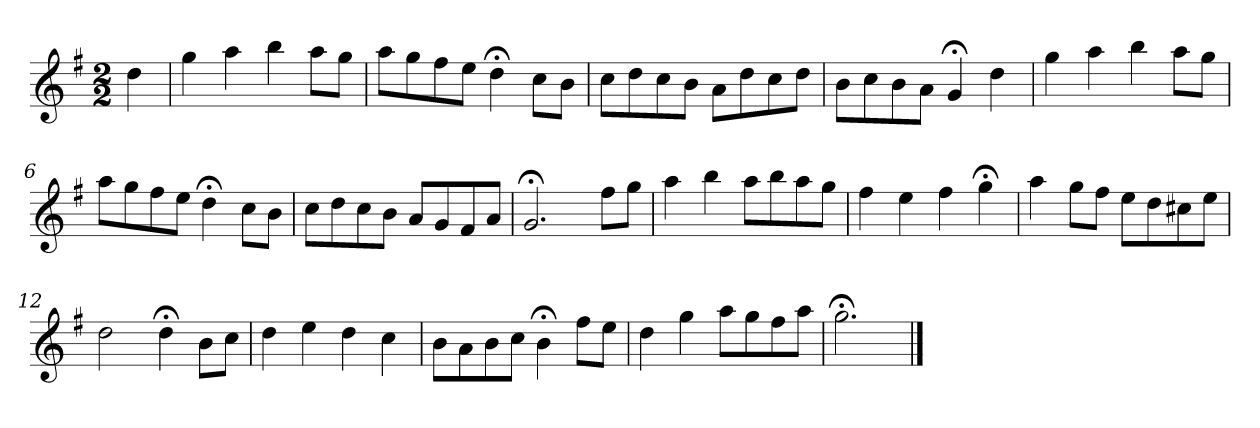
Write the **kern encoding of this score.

**kern
*part1
*staff1
*k[f#]
*G:
*M2/2
*MM120
=
4dd
=1
4gg
4aa
4bb
8aaL
8ggJ
=2
8aaL
8gg
8ff#
8eeJ
4dd;<
8ccL
8bJ
=3
8ccL
8dd
8cc
8bJ
8aL
8dd
8cc
8ddJ
=4
8bL
8cc
8b
8aJ
4g;<
4dd
=5
4gg
4aa
4bb
8aaL
8ggJ
=6
8aaL
8gg
8ff#
8eeJ
4dd;<
8ccL
8bJ
=7
8ccL
8dd
8cc
8bJ
8aL
8g
8f#
8aJ
=8
2.g;<
8ff#L
8ggJ
=9
4aa
4bb
8aaL
8bb
8aa
8ggJ
=10
4ff#
4ee
4ff#
4gg;<
=11
4aa
8ggL
8ff#J
8eeL
8dd
8cc#X
8eeJ
=12
2dd
4dd;<
8bL
8ccJ
=13
4dd
4ee
4dd
4cc
=14
8bL
8a
8b
8ccJ
4b;<
8ff#L
8eeJ
=15
4dd
4gg
8aaL
8gg
8ff#
8aaJ
=16
2.gg;<
==
*-
